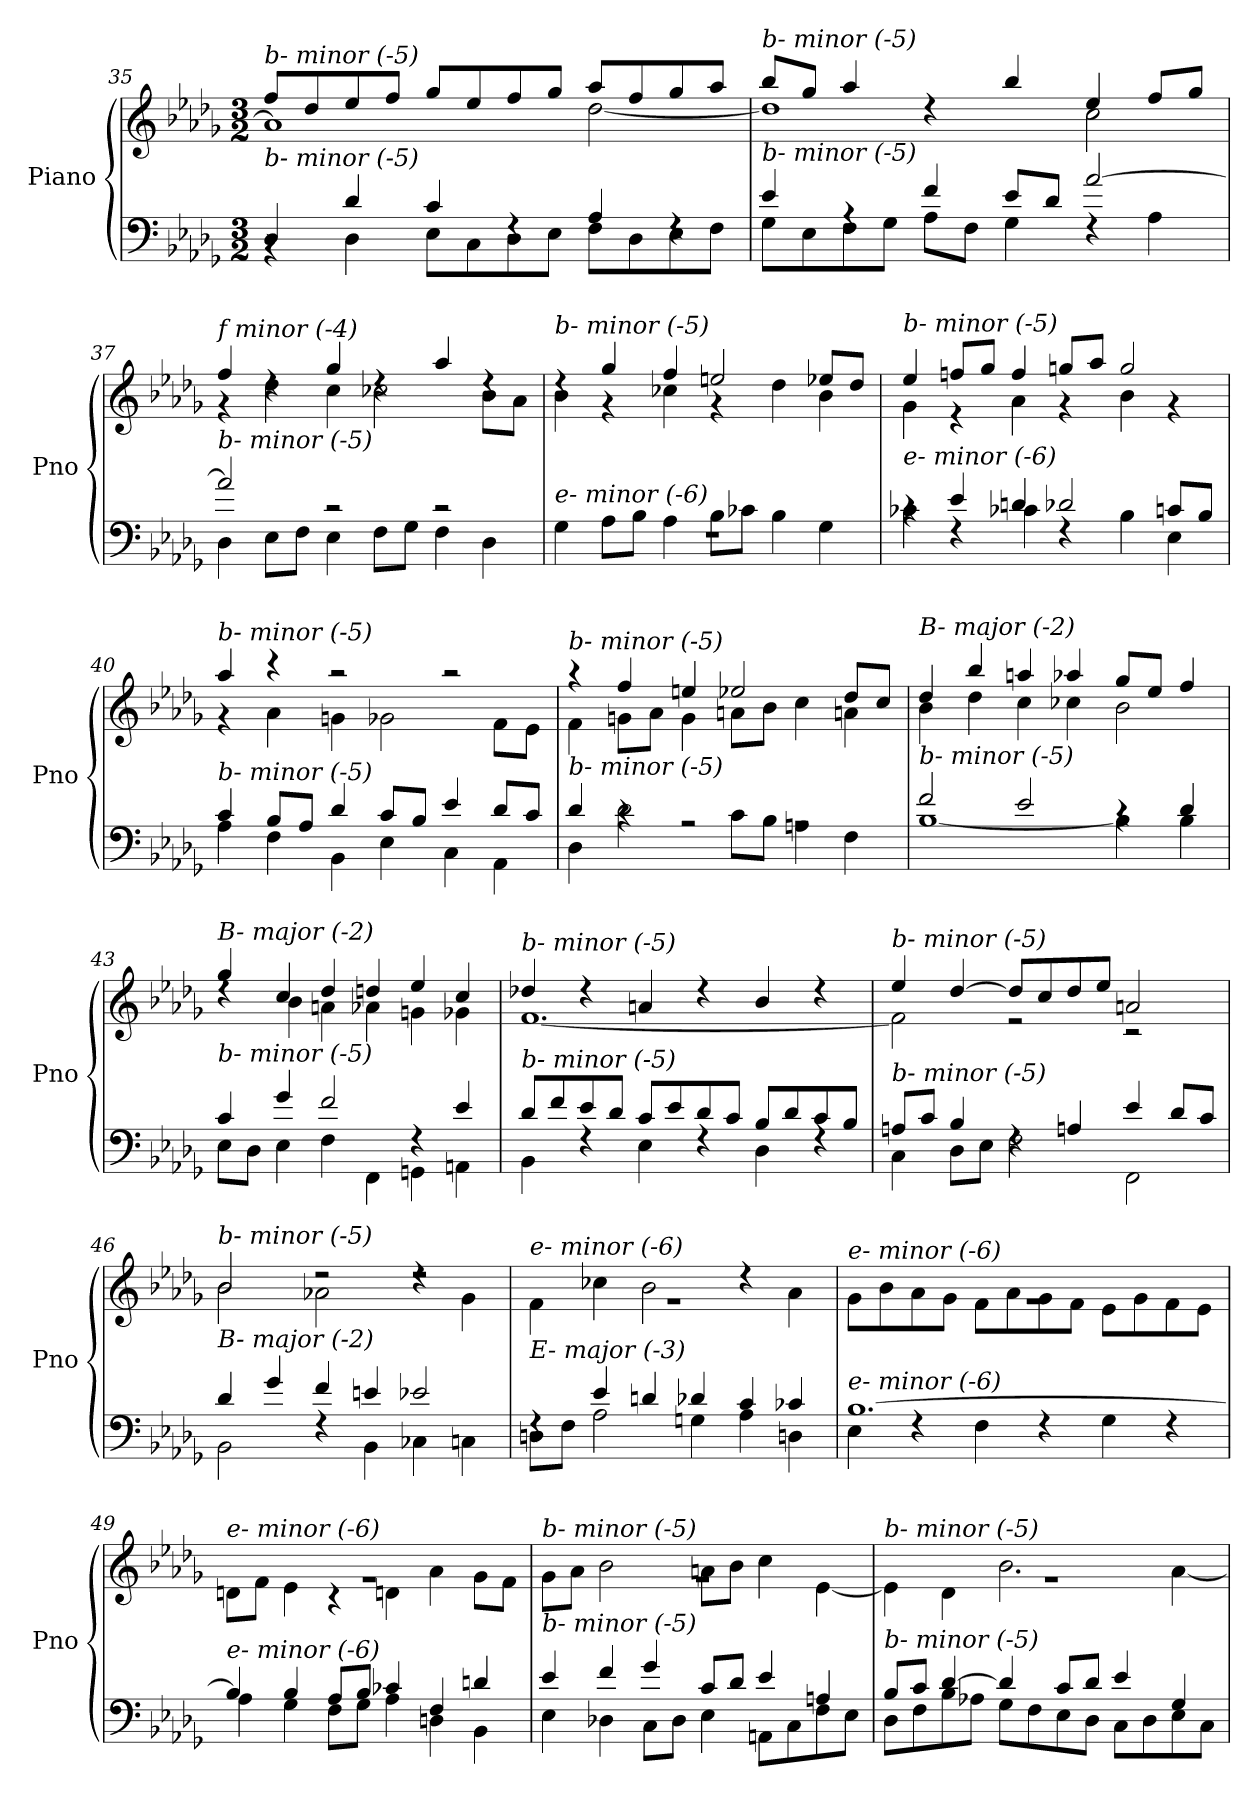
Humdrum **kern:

**kern	**kern
*part1	*part1
*staff2	*staff1
*I"Piano	*
*I'Pno	*
*clefF4	*clefG2
*k[b-e-a-d-g-]	*k[b-e-a-d-g-]
*M3/2	*M3/2
=35	=35
*^	*^
!	!	!LO:TX:i:t=b- minor (-5)	!
!LO:TX:i:t=b- minor (-5)	!	!	!
4D-/	4rBB	8ff/L	1a-]
.	.	8dd-/	.
4d-/	4D-\	8ee-/	.
.	.	8ff/J	.
4c/	8E-\L	8gg-/L	.
.	8C\	8ee-/	.
4rF	8D-\	8ff/	.
.	8E-\J	8gg-/J	.
4A-/	8F\L	8aa-/L	[2dd-\
.	8D-\	8ff/	.
4rF	8E-\	8gg-/	.
.	8F\J	8aa-/J	.
!!LO:LB:g=z	!!
=36	=36	=36	=36
!	!	!LO:TX:i:t=b- minor (-5)	!
!LO:TX:i:t=b- minor (-5)	!	!	!
4e-/	8G-\L	8bb-/L	1dd-]
.	8E-\	8gg-/J	.
4rA	8F\	4aa-/	.
.	8G-\J	.	.
4f/	8A-\L	4rdd	.
.	8F\J	.	.
8e-/L	4G-\	4bb-/	.
8d-/J	.	.	.
[2a-/	4rF	4ee-/	2cc\
.	4A-\	8ff/L	.
.	.	8gg-/J	.
=37	=37	=37	=37
!	!	!LO:TX:i:t=f minor (-4)	!
!LO:TX:i:t=b- minor (-5)	!	!	!
2a-/]	4D-\	4ff/	4r
.	8E-\L	4rdd	4dd-\
.	8F\J	.	.
2r	4E-\	4gg-/	4cc\
.	8F\L	4rdd	2cc-X\
.	8G-\J	.	.
2r	4F\	4aa-/	.
.	4D-\	4rdd	8b-\L
.	.	.	8a-\J
=38	=38	=38	=38
!	!	!LO:TX:i:t=b- minor (-5)	!
!LO:TX:i:t=e- minor (-6)	!	!	!
1.rF	4G-\	4rdd	4b-\
.	8A-\L	4gg-/	4r
.	8B-\J	.	.
.	4A-\	4ff/	4cc-X\
.	8B-\L	2eeni/	4r
.	8c-X\J	.	.
.	4B-\	.	4dd-\
.	4G-\	8ee-/L	4b-\
.	.	8dd-/J	.
=39	=39	=39	=39
!	!	!LO:TX:i:t=b- minor (-5)	!
!LO:TX:i:t=e- minor (-6)	!	!	!
4rc	4c-X\	4ee-/	4g-\
4e-/	4rF	8ffn/L	4r
.	.	8gg-/J	.
4dn/	4c-X\	4ff/	4a-\
2d-X/	4rF	8ggn/L	4r
.	.	8aa-/J	.
.	4B-\	2gg/	4b-\
8cn/L	4E-\	.	4r
8B-/J	.	.	.
!!LO:LB:g=z	!!
=40	=40	=40	=40
!	!	!LO:TX:i:t=b- minor (-5)	!
!LO:TX:i:t=b- minor (-5)	!	!	!
4c/	4A-\	4aa-/	4r
8B-/L	4F\	4r	4a-\
8A-/J	.	.	.
4d-/	4BB-\	2r	4gn\
8c/L	4E-\	.	2g-X\
8B-/J	.	.	.
4e-/	4C\	2r	.
8d-/L	4AA-\	.	8f\L
8c/J	.	.	8e-\J
=41	=41	=41	=41
!	!	!LO:TX:i:t=b- minor (-5)	!
!LO:TX:i:t=b- minor (-5)	!	!	!
4d-/	4D-\	4r	4f\
4rc	2d-\	4ff/	8gn\L
.	.	.	8a-\J
2rA	.	4een/	4g\
.	8c\L	2ee-X/	8an\L
.	8B-\J	.	8b-\J
2rA	4An\	.	4cc\
.	4F\	8dd-/L	4an\
.	.	8cc/J	.
=42	=42	=42	=42
!	!	!LO:TX:i:t=B- major (-2)	!
!LO:TX:i:t=b- minor (-5)	!	!	!
2f/	[1B-	4dd-/	4b-\
.	.	4bb-/	4dd-\
2e-/	.	4aan/	4cc\
.	.	4aa-X/	4cc-X\
4rc	4B-\]	8gg-/L	2b-\
.	.	8ee-/J	.
4d-/	4B-\	4ff/	.
=43	=43	=43	=43
!	!	!LO:TX:i:t=B- major (-2)	!
!LO:TX:i:t=b- minor (-5)	!	!	!
4c/	8E-\L	4gg-/	4rdd
.	8D-\J	.	.
4g-/	4E-\	4cc/	4b-\
2f/	4F\	4dd-/	4an\
.	4FF\	4ddn/	4a-X\
4rF	4GGn\	4ee-/	4gn\
4e-/	4AAn\	4cc/	4g-X\
!!LO:PB:g=z	!!
=44	=44	=44	=44
!	!	!LO:TX:i:t=b- minor (-5)	!
!LO:TX:i:t=b- minor (-5)	!	!	!
8d-/L	4BB-\	4dd-X/	[1.f
8f/	.	.	.
8e-/	4rF	4r	.
8d-/J	.	.	.
8c/L	4E-\	4an/	.
8e-/	.	.	.
8d-/	4rF	4r	.
8c/J	.	.	.
8B-/L	4D-\	4b-/	.
8d-/	.	.	.
8c/	4rF	4r	.
8B-/J	.	.	.
=45	=45	=45	=45
!	!	!LO:TX:i:t=b- minor (-5)	!
!LO:TX:i:t=b- minor (-5)	!	!	!
8An/L	4C\	4ee-/	2f\]
8c/J	.	.	.
4B-/	8D-\L	[4dd-/	.
.	8E-\J	.	.
4rF	2F\	8dd-/L]	2r
.	.	8cc/	.
4An/	.	8dd-/	.
.	.	8ee-/J	.
4e-/	2FF\	2an/	2r
8d-/L	.	.	.
8c/J	.	.	.
=46	=46	=46	=46
!	!	!LO:TX:i:t=b- minor (-5)	!
!LO:TX:i:t=B- major (-2)	!	!	!
4d-/	2BB-\	2b-/	2b-\
4g-/	.	.	.
4f/	4rF	2r	2a-X\
4eni/	4BB-\	.	.
2e-/	4C-X\	2r	4rdd
.	4Cn\	.	4g-\
=47	=47	=47	=47
!	!	!LO:TX:i:t=e- minor (-6)	!
!LO:TX:i:t=E- major (-3)	!	!	!
4rF	8Dn\L	1.rg	4f\
.	8F\J	.	.
4e-/	2A-\	.	4cc-X\
4dn/	.	.	2b-\
4d-X/	4Gn\	.	.
4c/	4A-\	.	4rdd
4c-X/	4Dn\	.	4a-\
!!LO:LB:g=z	!!
=48	=48	=48	=48
!	!	!LO:TX:i:t=e- minor (-6)	!
!LO:TX:i:t=e- minor (-6)	!	!	!
[1.B-	4E-\	1.rg	8g-\L
.	.	.	8b-\
.	4rF	.	8a-\
.	.	.	8g-\J
.	4F\	.	8f\L
.	.	.	8a-\
.	4rF	.	8g-\
.	.	.	8f\J
.	4G-\	.	8e-\L
.	.	.	8g-\
.	4rF	.	8f\
.	.	.	8e-\J
=49	=49	=49	=49
!	!	!LO:TX:i:t=e- minor (-6)	!
!LO:TX:i:t=e- minor (-6)	!	!	!
4B-/]	4A-\	1.rg	8dn\L
.	.	.	8f\J
4B-/	4G-\	.	4e-\
8A-/L	8F\L	.	4r
8B-/J	8G-\J	.	.
4c-X/	4A-\	.	4dn\
4F/	4Dn\	.	4a-\
4dn/	4BB-\	.	8g-\L
.	.	.	8f\J
=50	=50	=50	=50
!	!	!LO:TX:i:t=b- minor (-5)	!
!LO:TX:i:t=b- minor (-5)	!	!	!
4e-/	4E-\	1.rg	8g-\L
.	.	.	8a-\J
4f/	4D-X\	.	2b-\
4g-/	8C\L	.	.
.	8D-\J	.	.
8c/L	4E-\	.	8an\L
8d-/J	.	.	8b-\J
4e-/	8AAn\L	.	4cc\
.	8C\	.	.
4An/	8F\	.	[4e-\
.	8E-\J	.	.
=51	=51	=51	=51
!	!	!LO:TX:i:t=b- minor (-5)	!
!LO:TX:i:t=b- minor (-5)	!	!	!
8B-/L	8D-\L	1.rg	4e-\]
8c/J	8F\	.	.
[4d-/	8B-\	.	4d-\
.	8A-X\J	.	.
4d-/]	8G-\L	.	2.b-\
.	8F\	.	.
8c/L	8E-\	.	.
8d-/J	8D-\J	.	.
4e-/	8C\L	.	.
.	8D-\	.	.
4G-/	8E-\	.	[4a-\
.	8C\J	.	.
*v	*v	*	*
*	*v	*v
=	=
*-	*-
